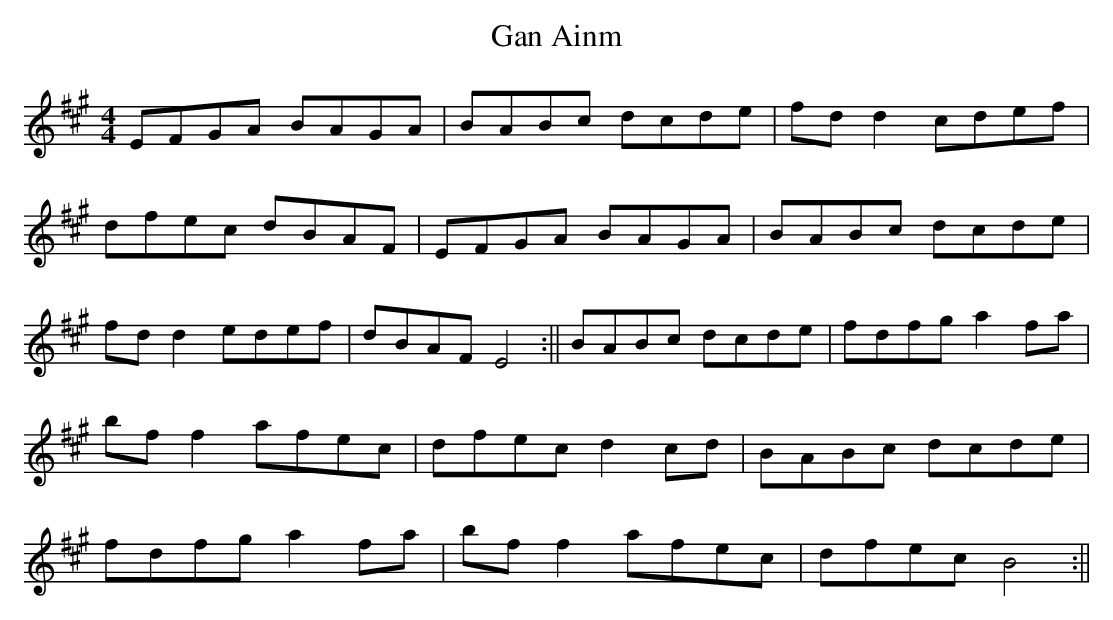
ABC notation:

X:1
T:Gan Ainm
M:4/4
L:1/8
K:A
EFGA BAGA|BABc dcde|fdd2 cdef|dfec dBAF|\
EFGA BAGA|BABc dcde|fdd2 edef|dBAF E4:||\
BABc dcde|fdfg a2fa|bff2 afec|dfec d2cd|\
BABc dcde|fdfg a2fa|bff2 afec|dfec B4:||
